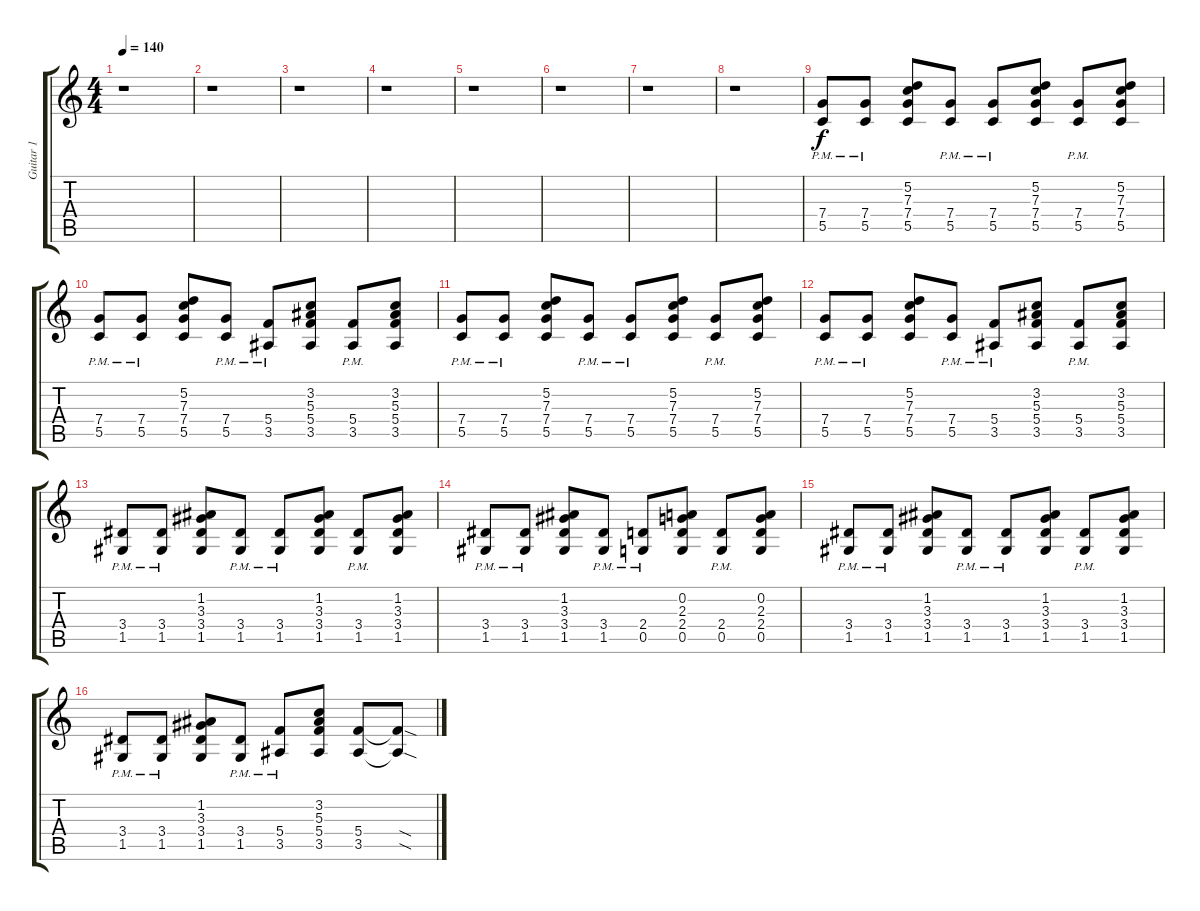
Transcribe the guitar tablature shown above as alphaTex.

\track ("Guitar 1" "Guitar 1") {instrument distortionguitar}
\staff {score tabs}
\tuning (D4 A3 F3 C3 G2 D2) {hide}
\ts (4 4)
\tempo 140
\clef g2
\ks c
r.1{dy f} |
r.1 |
r.1 |
r.1 |
r.1 |
r.1 |
r.1 |
r.1 |
(7.4{pm} 5.5{pm}).8 (7.4{pm} 5.5{pm}).8 (5.2 7.3 7.4 5.5).8 (7.4{pm} 5.5{pm}).8 (7.4{pm} 5.5{pm}).8 (5.2 7.3 7.4 5.5).8 (7.4{pm} 5.5{pm}).8 (5.2 7.3 7.4 5.5).8 |
(7.4{pm} 5.5{pm}).8 (7.4{pm} 5.5{pm}).8 (5.2 7.3 7.4 5.5).8 (7.4{pm} 5.5{pm}).8 (5.4{pm} 3.5{pm}).8 (3.2 5.3 5.4 3.5).8 (5.4{pm} 3.5{pm}).8 (3.2 5.3 5.4 3.5).8 |
(7.4{pm} 5.5{pm}).8 (7.4{pm} 5.5{pm}).8 (5.2 7.3 7.4 5.5).8 (7.4{pm} 5.5{pm}).8 (7.4{pm} 5.5{pm}).8 (5.2 7.3 7.4 5.5).8 (7.4{pm} 5.5{pm}).8 (5.2 7.3 7.4 5.5).8 |
(7.4{pm} 5.5{pm}).8 (7.4{pm} 5.5{pm}).8 (5.2 7.3 7.4 5.5).8 (7.4{pm} 5.5{pm}).8 (5.4{pm} 3.5{pm}).8 (3.2 5.3 5.4 3.5).8 (5.4{pm} 3.5{pm}).8 (3.2 5.3 5.4 3.5).8 |
(3.4{pm} 1.5{pm}).8 (3.4{pm} 1.5{pm}).8 (1.2 3.3 3.4 1.5).8 (3.4{pm} 1.5{pm}).8 (3.4{pm} 1.5{pm}).8 (1.2 3.3 3.4 1.5).8 (3.4{pm} 1.5{pm}).8 (1.2 3.3 3.4 1.5).8 |
(3.4{pm} 1.5{pm}).8 (3.4{pm} 1.5{pm}).8 (1.2 3.3 3.4 1.5).8 (3.4{pm} 1.5{pm}).8 (2.4{pm} 0.5{pm}).8 (0.2 2.3 2.4 0.5).8 (2.4{pm} 0.5{pm}).8 (0.2 2.3 2.4 0.5).8 |
(3.4{pm} 1.5{pm}).8 (3.4{pm} 1.5{pm}).8 (1.2 3.3 3.4 1.5).8 (3.4{pm} 1.5{pm}).8 (3.4{pm} 1.5{pm}).8 (1.2 3.3 3.4 1.5).8 (3.4{pm} 1.5{pm}).8 (1.2 3.3 3.4 1.5).8 |
(3.4{pm} 1.5{pm}).8 (3.4{pm} 1.5{pm}).8 (1.2 3.3 3.4 1.5).8 (3.4{pm} 1.5{pm}).8 (5.4{pm} 3.5{pm}).8 (3.2 5.3 5.4 3.5).8 (5.4 3.5).8 (5.4{sod t} 3.5{sod t}).8
